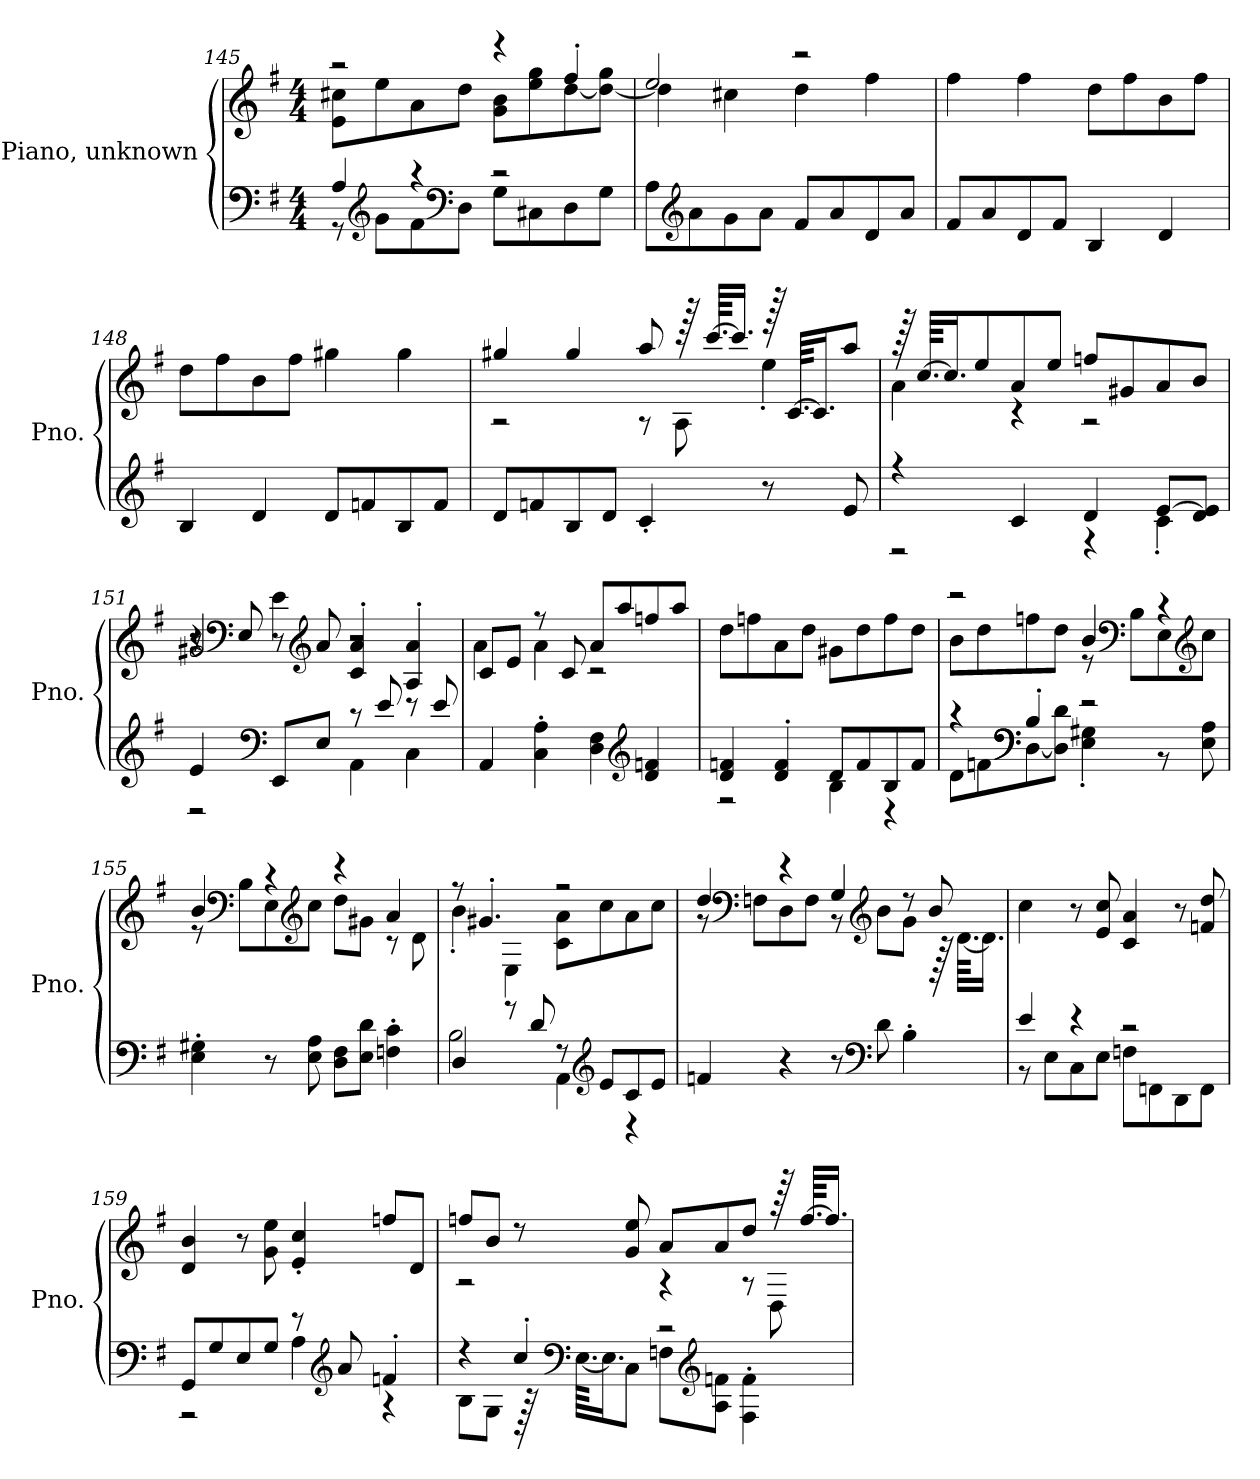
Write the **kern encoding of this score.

**kern	**kern
*part1	*part1
*staff2	*staff1
*I"Piano, unknown	*
*I'Pno.	*
!!LO:PB:g=z
*clefF4	*clefG2
*k[f#]	*k[f#]
*M4/4	*M4/4
=145	=145
*^	*^
4A/	8r	2r	8e\ 8cc#X\L
*clefG2	*	*	*
.	8g\L	.	8ee\
4r	8f#\	.	8a\
*clefF4	*	*	*
.	8D\J	.	8dd\J
2r	8G\L	4r	8g\ 8b\L
.	8C#X\	.	8ee\ 8gg\
.	8D\	4ff#'/	[8dd\
.	8G\J	.	8dd\_ 8gg\J
*v	*v	*	*
=146	=146	=146
8A\L	2ee/	4dd\]
*clefG2	*	*
8a\	.	.
8g\	.	4cc#X\
8a\J	.	.
8f#/L	2r	4dd\
8a/	.	.
8d/	.	4ff#\
8a/J	.	.
*	*v	*v
=147	=147
8f#/L	4ff#\
8a/	.
8d/	4ff#\
8f#/J	.
4B/	8dd\L
.	8ff#\
4d/	8b\
.	8ff#\J
=148	=148
4B/	8dd\L
.	8ff#\
4d/	8b\
.	8ff#\J
8d/L	4gg#X\
8fn/	.
8B/	4gg#\
8f/J	.
!!LO:LB:g=z
=149	=149
*	*^
8d/L	4gg#X/	2r
8fn/	.	.
8B/	4gg#/	.
8d/J	.	.
4c'/	8aa/	8r
.	128r	8A\
.	[64.ccc/KKLL	.
.	16.ccc/JJ]	.
8r	128r	4ee'\
.	[64.c/KKLL	.
.	16.c/J]	.
8e/	8aa/J	.
=150	=150	=150
*^	*	*
4r	2r	128r	4a\
.	.	[64.cc/KKLL	.
.	.	16.cc/J]	.
.	.	8ee/	.
4c/	.	8a/	4r
.	.	8ee/J	.
4d/	4r	8ffn/L	2r
.	.	8g#X/	.
[8e/L	4c'\	8a/	.
8d/ 8e/]J	.	8b/J	.
!!LO:LB:g=z
=151	=151	=151	=151
*	*	*	*^
4e/	2r	2g#X/	4r	8r
*	*	*clefF4	*	*
.	.	.	.	8E/
*clefF4	*	*	*	*
8EE/L	.	.	4e\	8r
*	*	*clefG2	*	*
8E/J	.	.	.	8a/
8r	4AA\	2r	2r	4c/' 4a/'
8e/	.	.	.	.
8r	4C\	.	.	4A/' 4a/'
8e/	.	.	.	.
*v	*v	*	*	*
*	*	*v	*v
=152	=152	=152
4AA/	8c/L	4a\
.	8e/J	.
4C\' 4A\'	8r	4a\
.	8c/	.
4D\ 4F#\	8a/L	2r
.	8aa/	.
*clefG2	*	*
4d/ 4fn/	8ffn/	.
.	8aa/J	.
*	*v	*v
=153	=153
*^	*
4d/ 4fn/	2r	8dd\L
.	.	8ffn\
4d/' 4f/'	.	8a\
.	.	8dd\J
8d/L	4B\	8g#X\L
8f/	.	8dd\
8B/	4r	8ff\
8f/J	.	8dd\J
!!LO:LB:g=z
=154	=154	=154
*	*	*^
4r	8d\L	2r	8b\L
.	8fn\	.	8dd\
*clefF4	*	*	*
4B'/	[8D\	.	8ffn\
.	8D\] 8d\J	.	8dd\J
2r	4E\' 4G#X\'	4b/	8r
*	*	*clefF4	*
.	.	.	8B\L
.	8r	4r	8E\
*	*	*clefG2	*
.	8E\ 8A\	.	8cc\J
*v	*v	*	*
=155	=155	=155
4E\' 4G#X\'	4b/	8r
*	*clefF4	*
.	.	8B\L
8r	4r	8E\
*	*clefG2	*
8E\ 8A\	.	8cc\J
8D\ 8F#\L	4r	8dd\L
8E\ 8d\J	.	8g#X\J
4Fn\' 4c\'	4a/	8r
.	.	8d\
=156	=156	=156
*^	*	*
4D/	2B\	8r	4b'\
.	.	4.g#X'/	.
8r	.	.	4E\
8d/	.	.	.
8r	4AA\	2r	8c\ 8a\L
*clefG2	*	*	*
8e/L	.	.	8cc\
8c/	4r	.	8a\
8e/J	.	.	8cc\J
*v	*v	*	*
!!LO:LB:g=z	!!
=157	=157	=157
4fn/	4dd/	8r
*	*clefF4	*
.	.	8Fn\L
4r	4r	8D\
.	.	8F\J
8r	4G/	8r
*clefF4	*clefG2	*
8d\	.	8b\L
4B'\	8r	8g\J
.	8b/	128r
.	.	[64.d\KKLL
.	.	16.d\JJ]
*	*v	*v
=158	=158
*^	*
4e/	8r	4cc\
.	8E\L	.
4r	8C\	8r
.	8E\J	8e/ 8cc/
2r	8Fn\L	4c/ 4a/
.	8FFn\	.
.	8DD\	8r
.	8FF\J	8fn/ 8dd/
=159	=159	=159
8GG/L	2r	4d/ 4b/
8G/	.	.
8E/	.	8r
8G/J	.	8g\ 8ee\
8r	4A\	4e/' 4cc/'
*clefG2	*	*
8a/	.	.
4fn'/	4r	8ffn/L
.	.	8d/J
!!LO:LB:g=z
=160	=160	=160
*	*	*^
4r	8B\L	8ffn/L	2r
.	8G\J	8b/J	.
4cc'/	128r	8r	.
*clefF4	*	*	*
.	[64.E\KKLL	.	.
.	16.E\J]	.	.
.	8C\J	8g/ 8ee/	.
2r	8Fn\L	8a/L	4r
*clefG2	*	*	*
.	8A\ 8fn\J	8a/	.
.	4F\' 4f\'	8dd/J	8r
.	.	128r	8D\
.	.	[64.ff/KKLL	.
.	.	16.ff/JJ]	.
*v	*v	*	*
*	*v	*v
=	=
*-	*-
